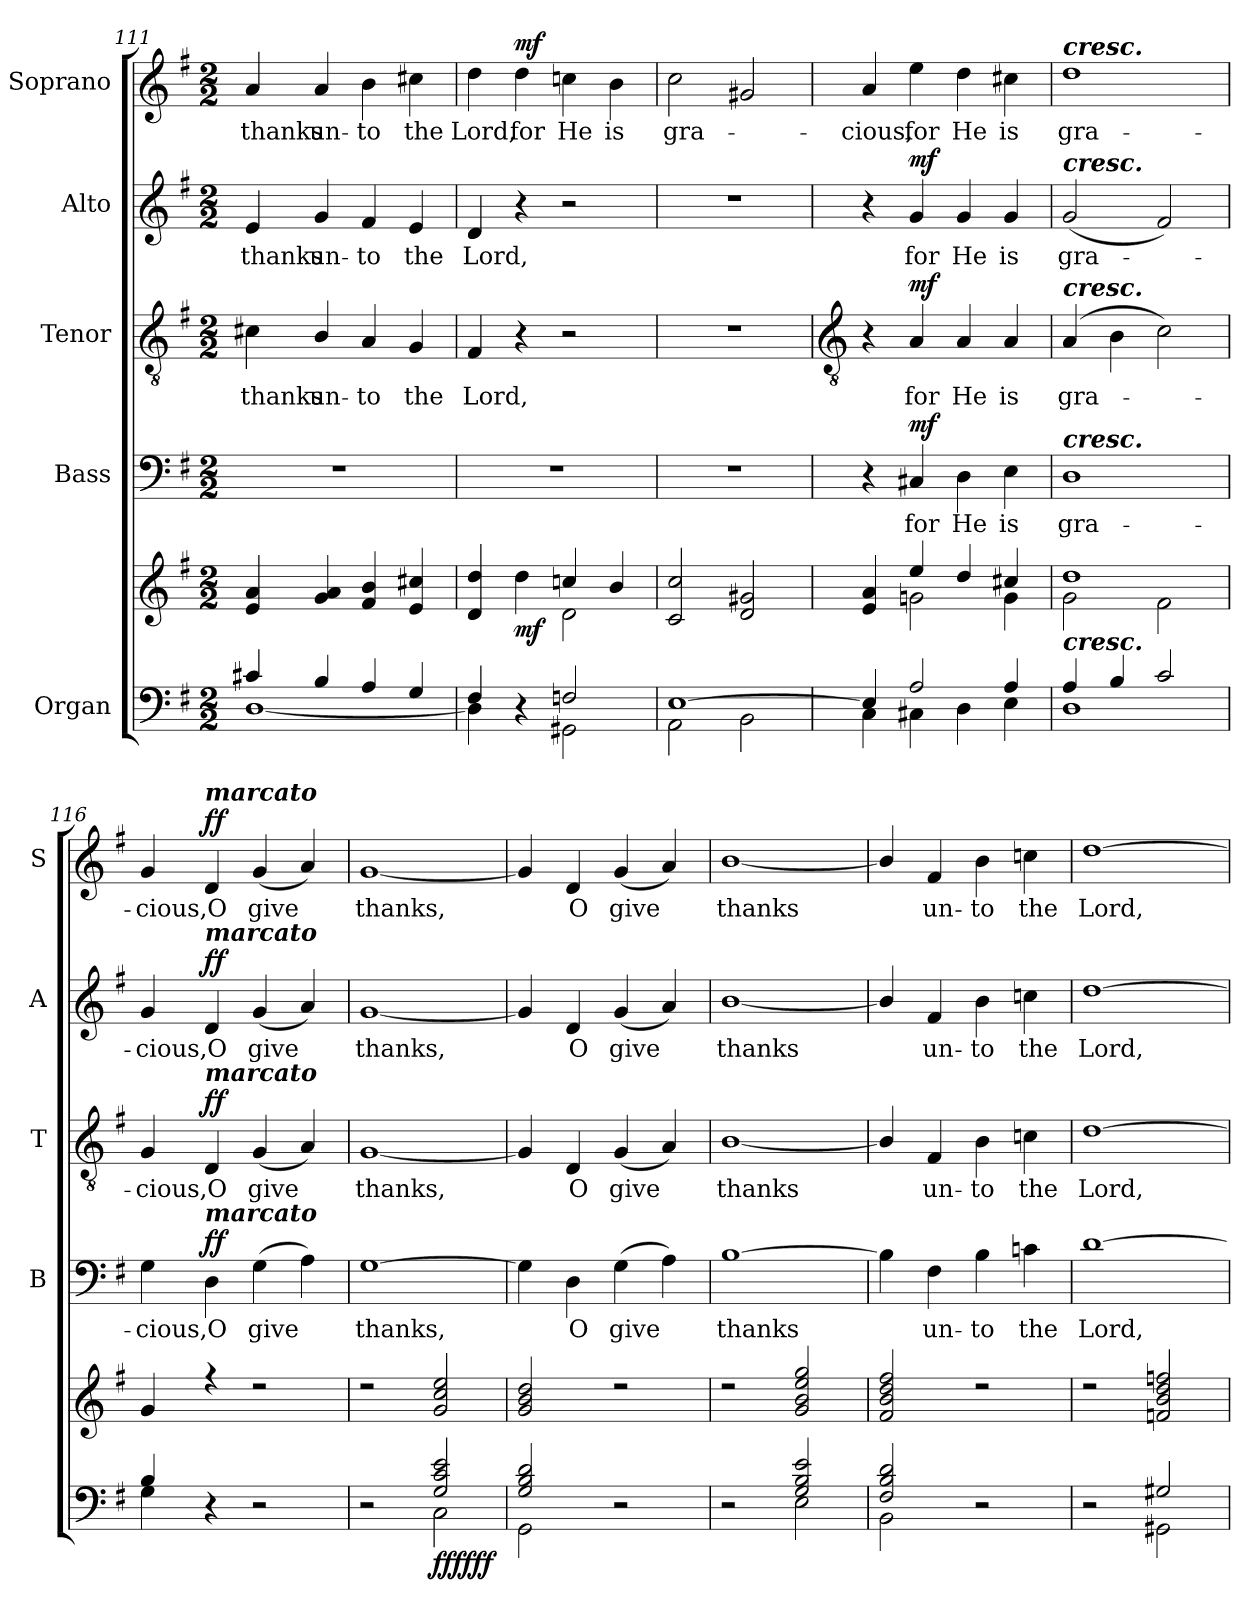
**kern	**kern	**dynam	**kern	**text	**dynam	**kern	**text	**dynam	**kern	**text	**dynam	**kern	**text	**dynam
*part5	*part5	*part5	*part4	*part4	*part4	*part3	*part3	*part3	*part2	*part2	*part2	*part1	*part1	*part1
*staff6	*staff5	*staff5/6	*staff4	*staff4	*staff4	*staff3	*staff3	*staff3	*staff2	*staff2	*staff2	*staff1	*staff1	*staff1
*I"Organ	*	*	*I"Bass	*	*	*I"Tenor	*	*	*I"Alto	*	*	*I"Soprano	*	*
*	*	*	*I'B	*	*	*I'T	*	*	*I'A	*	*	*I'S	*	*
*clefF4	*clefG2	*	*clefF4	*	*	*clefGv2	*	*	*clefG2	*	*	*clefG2	*	*
*k[f#]	*k[f#]	*	*k[f#]	*	*	*k[f#]	*	*	*k[f#]	*	*	*k[f#]	*	*
*G:	*G:	*	*G:	*	*	*G:	*	*	*G:	*	*	*G:	*	*
*M2/2	*M2/2	*	*M2/2	*	*	*M2/2	*	*	*M2/2	*	*	*M2/2	*	*
=111	=111	=111	=111	=111	=111	=111	=111	=111	=111	=111	=111	=111	=111	=111
*^	*^	*	*	*	*	*	*	*	*	*	*	*	*	*
!	!	!	!	!	!	!	!	!	!LO:LY:b	!	!	!LO:LY:b	!	!	!LO:LY:b	!
4c#X/	[1D\	4e 4a	1ryy	.	1r	.	.	4c#X	thanks	.	4e	thanks	.	4a	thanks	.
!	!	!	!	!	!	!	!	!	!LO:LY:b	!	!	!LO:LY:b	!	!	!LO:LY:b	!
4B/	.	4g 4a	.	.	.	.	.	4B/	un-	.	4g	un-	.	4a	un-	.
!	!	!	!	!	!	!	!	!	!LO:LY:b	!	!	!LO:LY:b	!	!	!LO:LY:b	!
4A/	.	4f# 4b	.	.	.	.	.	4A	-to	.	4f#	-to	.	4b	-to	.
!	!	!	!	!	!	!	!	!	!LO:LY:b	!	!	!LO:LY:b	!	!	!LO:LY:b	!
4G/	.	4e 4cc#X	.	.	.	.	.	4G	the	.	4e	the	.	4cc#X	the	.
=112	=112	=112	=112	=112	=112	=112	=112	=112	=112	=112	=112	=112	=112	=112	=112	=112
!	!	!	!	!	!	!	!	!	!LO:LY:b	!	!	!LO:LY:b	!	!	!LO:LY:b	!
4F#/	4D\]	4d 4dd	2ryy	.	1r	.	.	4F#	Lord,	.	4d	Lord,	.	4dd	Lord,	.
!	!	!	!	!LO:DY:b	!	!	!	!	!	!	!	!	!	!	!LO:LY:b	!LO:DY:b
4ryy	4r	4dd	.	mf	.	.	.	4r	.	.	4r	.	.	4dd	for	mf
!	!	!	!	!LO:DY:b=2	!	!	!	!	!	!	!	!	!	!	!LO:LY:b	!
!	!	!	!	!LO:DY:n=1:b=2	!	!	!	!	!	!	!	!	!	!	!	!
!	!	!	!	!LO:DY:n=2:b	!	!	!	!	!	!	!	!	!	!	!	!
2Fn/	2GG#X\	4ccn/	2d\	mf mf mf	.	.	.	2r	.	.	2r	.	.	4ccn	He	.
!	!	!	!	!	!	!	!	!	!	!	!	!	!	!	!LO:LY:b	!
.	.	4b/	.	.	.	.	.	.	.	.	.	.	.	4b	is	.
=113	=113	=113	=113	=113	=113	=113	=113	=113	=113	=113	=113	=113	=113	=113	=113	=113
!	!	!	!	!	!	!	!	!	!	!	!	!	!	!	!LO:LY:b	!
[1E/	2AA\	2c 2cc	1ryy	.	1r	.	.	1r	.	.	1r	.	.	2cc	gra-	.
.	2BB\	2d 2g#X	.	.	.	.	.	.	.	.	.	.	.	2g#X	.	.
!!LO:LB:g=z
=114	=114	=114	=114	=114	=114	=114	=114	=114	=114	=114	=114	=114	=114	=114	=114	=114
*	*	*	*	*	*	*	*	*clefGv2	*	*	*	*	*	*	*	*
!	!	!	!	!	!	!	!	!	!	!	!	!	!	!	!LO:LY:b	!
4E/]	4C\	4e 4a	4ryy	.	4r	.	.	4r	.	.	4r	.	.	4a	-cious,	.
!	!	!	!	!	!	!LO:LY:b	!LO:DY:b	!	!LO:LY:b	!LO:DY:b	!	!LO:LY:b	!LO:DY:b	!	!LO:LY:b	!
2A/	4C#X\	4ee/	2gn\	.	4C#X	for	mf	4A	for	mf	4g	for	mf	4ee	for	.
!	!	!	!	!	!	!LO:LY:b	!	!	!LO:LY:b	!	!	!LO:LY:b	!	!	!LO:LY:b	!
.	4D\	4dd/	.	.	4D	He	.	4A	He	.	4g	He	.	4dd	He	.
!	!	!	!	!	!	!LO:LY:b	!	!	!LO:LY:b	!	!	!LO:LY:b	!	!	!LO:LY:b	!
4A/	4E\	4cc#X/	4g\	.	4E	is	.	4A	is	.	4g	is	.	4cc#X	is	.
=115	=115	=115	=115	=115	=115	=115	=115	=115	=115	=115	=115	=115	=115	=115	=115	=115
!	!	!	!	!	!	!	!	!	!	!	!	!	!	!LO:TX:a:Bi:t=cresc.	!	!
!	!	!	!	!	!	!	!	!	!	!	!LO:TX:a:Bi:t=cresc.	!	!	!	!	!
!	!	!	!	!	!	!	!	!LO:TX:a:Bi:t=cresc.	!	!	!	!	!	!	!	!
!	!	!	!	!	!LO:TX:a:Bi:t=cresc.	!	!	!	!	!	!	!	!	!	!	!
!	!	!LO:TX:b:Bi:t=cresc.	!	!	!	!	!	!	!	!	!	!	!	!	!	!
!	!	!	!	!	!	!LO:LY:b	!	!	!LO:LY:b	!	!	!LO:LY:b	!	!	!LO:LY:b	!
4A/	1D\	1dd	2g\	.	1D	gra-	.	(>4A	gra-	.	(<2g	gra-	.	1dd	gra-	.
4B/	.	.	.	.	.	.	.	4B	.	.	.	.	.	.	.	.
2c/	.	.	2f#\	.	.	.	.	2c)	.	.	2f#)	.	.	.	.	.
=116	=116	=116	=116	=116	=116	=116	=116	=116	=116	=116	=116	=116	=116	=116	=116	=116
!	!	!	!	!	!	!LO:LY:b	!	!	!LO:LY:b	!	!	!LO:LY:b	!	!	!LO:LY:b	!
4B/	4G\	4g	1ryy	.	4G	-cious,	.	4G	cious,	.	4g	cious,	.	4g	-cious,	.
!	!	!	!	!	!	!	!	!	!	!	!	!	!	!LO:TX:a:Bi:t=marcato	!	!
!	!	!	!	!	!	!	!	!	!	!	!LO:TX:a:Bi:t=marcato	!	!	!	!	!
!	!	!	!	!	!	!	!	!LO:TX:a:Bi:t=marcato	!	!	!	!	!	!	!	!
!	!	!	!	!	!LO:TX:a:Bi:t=marcato	!	!	!	!	!	!	!	!	!	!	!
!	!	!	!	!	!	!LO:LY:b	!LO:DY:b	!	!LO:LY:b	!LO:DY:b	!	!LO:LY:b	!LO:DY:b	!	!LO:LY:b	!LO:DY:b
4r	2.ryy	4r	.	.	4D	O	ff	4D	O	ff	4d	O	ff	4d	O	ff
!	!	!	!	!	!	!LO:LY:b	!	!	!LO:LY:b	!	!	!LO:LY:b	!	!	!LO:LY:b	!
2r	.	2r	.	.	(>4G	give	.	(<4G	give	.	(<4g	give	.	(<4g	give	.
.	.	.	.	.	4A)	.	.	4A)	.	.	4a)	.	.	4a)	.	.
=117	=117	=117	=117	=117	=117	=117	=117	=117	=117	=117	=117	=117	=117	=117	=117	=117
!	!	!	!	!	!	!LO:LY:b	!	!	!LO:LY:b	!	!	!LO:LY:b	!	!	!LO:LY:b	!
2r	2ryy	2r	1ryy	.	[1G	thanks,	.	[1G	thanks,	.	[1g	thanks,	.	[1g	thanks,	.
!	!	!	!	!LO:DY:b=2	!	!	!	!	!	!	!	!	!	!	!	!
!	!	!	!	!LO:DY:n=1:b=2	!	!	!	!	!	!	!	!	!	!	!	!
!	!	!	!	!LO:DY:n=2:b	!	!	!	!	!	!	!	!	!	!	!	!
2G/ 2c/ 2e/	2C\	2g 2cc 2ee	.	ff ff ff	.	.	.	.	.	.	.	.	.	.	.	.
=118	=118	=118	=118	=118	=118	=118	=118	=118	=118	=118	=118	=118	=118	=118	=118	=118
2G/ 2B/ 2d/	2GG\	2g 2b 2dd	1ryy	.	4G]	.	.	4G]	.	.	4g]	.	.	4g]	.	.
!	!	!	!	!	!	!LO:LY:b	!	!	!LO:LY:b	!	!	!LO:LY:b	!	!	!LO:LY:b	!
.	.	.	.	.	4D	O	.	4D	O	.	4d	O	.	4d	O	.
!	!	!	!	!	!	!LO:LY:b	!	!	!LO:LY:b	!	!	!LO:LY:b	!	!	!LO:LY:b	!
2r	2ryy	2r	.	.	(>4G	give	.	(<4G	give	.	(<4g	give	.	(<4g	give	.
.	.	.	.	.	4A)	.	.	4A)	.	.	4a)	.	.	4a)	.	.
=119	=119	=119	=119	=119	=119	=119	=119	=119	=119	=119	=119	=119	=119	=119	=119	=119
!	!	!	!	!	!	!LO:LY:b	!	!	!LO:LY:b	!	!	!LO:LY:b	!	!	!LO:LY:b	!
2r	2ryy	2r	1ryy	.	[1B\	thanks	.	[1B/	thanks	.	[1b/	thanks	.	[1b/	thanks	.
2G/ 2B/ 2e/	2E\	2g 2b 2ee 2gg	.	.	.	.	.	.	.	.	.	.	.	.	.	.
=120	=120	=120	=120	=120	=120	=120	=120	=120	=120	=120	=120	=120	=120	=120	=120	=120
2F#/ 2B/ 2d/	2BB\	2f# 2b 2dd 2ff#	1ryy	.	4B\]	.	.	4B/]	.	.	4b/]	.	.	4b/]	.	.
!	!	!	!	!	!	!LO:LY:b	!	!	!LO:LY:b	!	!	!LO:LY:b	!	!	!LO:LY:b	!
.	.	.	.	.	4F#	un-	.	4F#	un-	.	4f#	un-	.	4f#	un-	.
!	!	!	!	!	!	!LO:LY:b	!	!	!LO:LY:b	!	!	!LO:LY:b	!	!	!LO:LY:b	!
2r	2ryy	2r	.	.	4B	-to	.	4B	-to	.	4b	-to	.	4b	-to	.
!	!	!	!	!	!	!LO:LY:b	!	!	!LO:LY:b	!	!	!LO:LY:b	!	!	!LO:LY:b	!
.	.	.	.	.	4cn	the	.	4cn	the	.	4ccn	the	.	4ccn	the	.
=121	=121	=121	=121	=121	=121	=121	=121	=121	=121	=121	=121	=121	=121	=121	=121	=121
!	!	!	!	!	!	!LO:LY:b	!	!	!LO:LY:b	!	!	!LO:LY:b	!	!	!LO:LY:b	!
2r	2ryy	2r	1ryy	.	[1d	Lord,	.	[1d	Lord,	.	[1dd	Lord,	.	[1dd	Lord,	.
2G#X/	2GG#X\	2fn 2b 2dd 2ffn	.	.	.	.	.	.	.	.	.	.	.	.	.	.
*v	*v	*	*	*	*	*	*	*	*	*	*	*	*	*	*	*
*	*v	*v	*	*	*	*	*	*	*	*	*	*	*	*	*
=	=	=	=	=	=	=	=	=	=	=	=	=	=	=
*-	*-	*-	*-	*-	*-	*-	*-	*-	*-	*-	*-	*-	*-	*-
